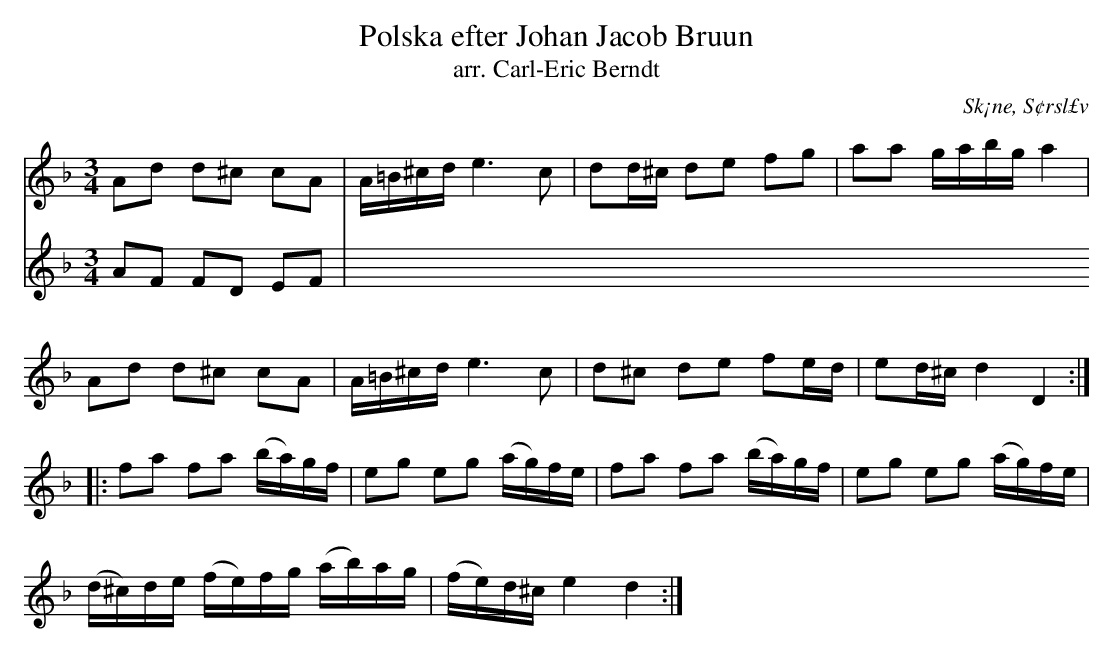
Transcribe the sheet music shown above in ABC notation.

X:1
T:Polska efter Johan Jacob Bruun
T:arr. Carl-Eric Berndt
O:Sk¡ne, S¢rsl£v
M:3/4
L:1/8
K:Dm
V:1
Ad d^c cA | A/=B/^c/d/ e2>c2 | dd/^c/ de fg | aa g/a/b/g/ a2 |
Ad d^c cA | A/=B/^c/d/ e2>c2 | d^c de fe/d/ | ed/^c/ d2 D2 ::
fa fa (b/a/)g/f/ | eg eg (a/g/)f/e/ | fa fa (b/a/)g/f/ | eg eg (a/g/)f/e/ |
(d/^c/)d/e/ (f/e/)f/g/ (a/b/)a/g/ | (f/e/)d/^c/ e2 d2 :|
V:2
AF FD EF |
V:3
